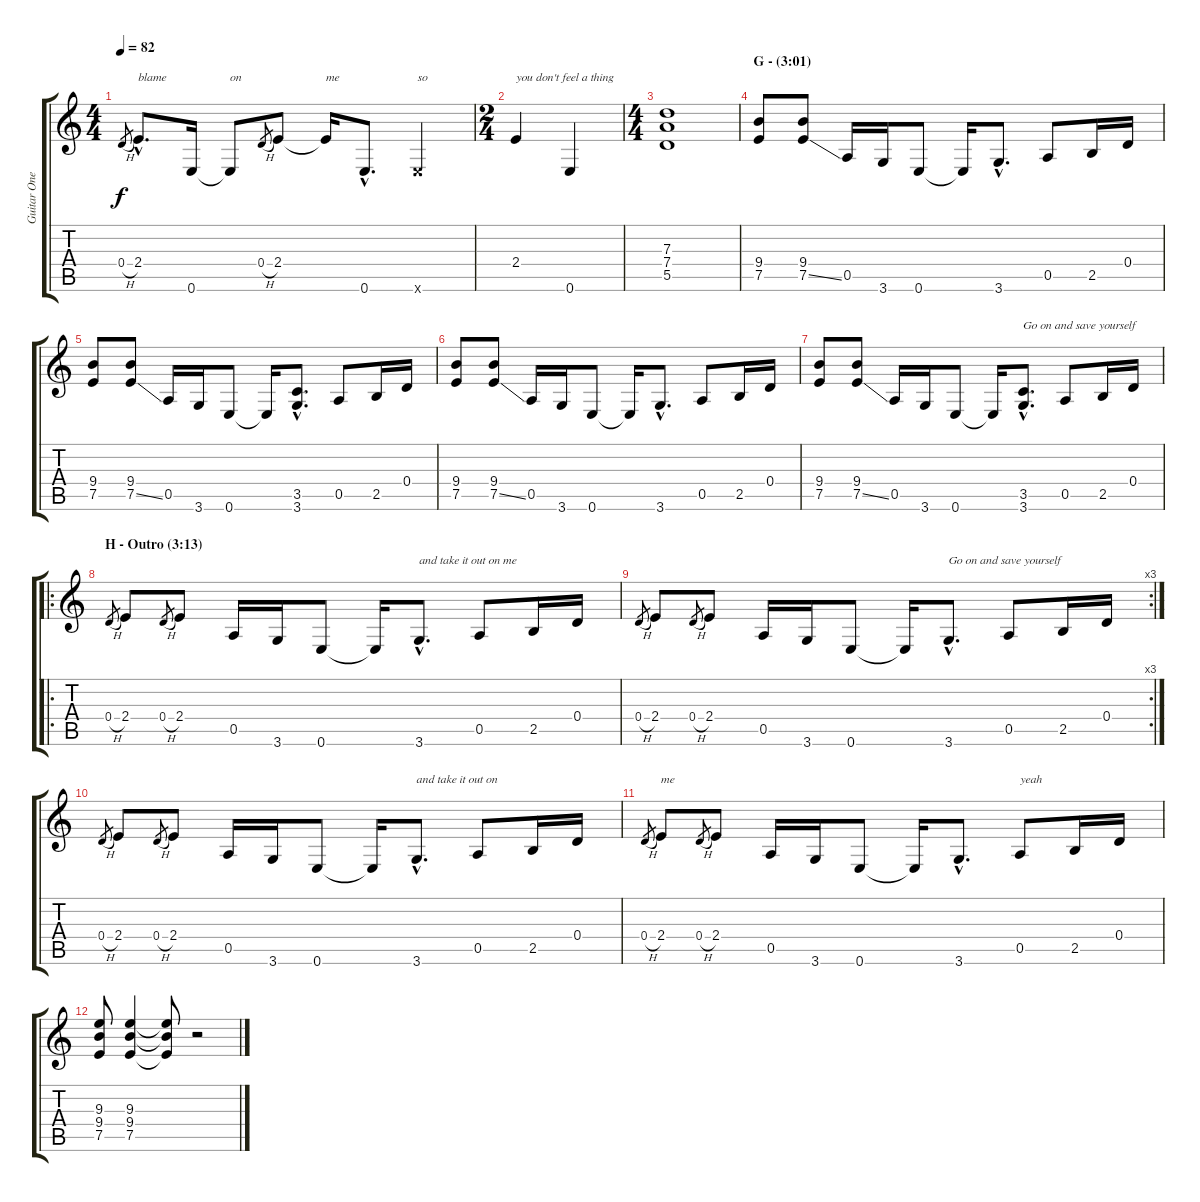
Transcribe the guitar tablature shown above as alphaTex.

\track ("Guitar One" "Guitar One") {instrument distortionguitar}
\staff {score tabs}
\tuning (E4 B3 G3 D3 A2 E2) {hide}
\ts (4 4)
\tempo 82
\clef g2
\ks c
0.4{h}.8{gr dy f} 2.4{hac}.8{d txt "blame"} 0.6.16 0.6{t}.8{txt "on"} 0.4{h}.8{gr} 2.4.8 2.4{t}.16{txt "me"} 0.6{hac}.8{d} 0.6{x}.4{txt "so"} |
\ts (2 4)
2.4.4{txt "you don't feel a thing"} 0.6.4 |
\ts (4 4)
(7.3 7.4 5.5).1 |
\section ("" "G - (3:01)")
(9.4 7.5).8 (9.4 7.5{ss}).8 0.5.16 3.6.16 0.6.8 0.6{t}.16 3.6{hac}.8{d} 0.5.8 2.5.16 0.4.16 |
(9.4 7.5).8 (9.4 7.5{ss}).8 0.5.16 3.6.16 0.6.8 0.6{t}.16 (3.5{hac} 3.6{hac}).8{d} 0.5.8 2.5.16 0.4.16 |
(9.4 7.5).8 (9.4 7.5{ss}).8 0.5.16 3.6.16 0.6.8 0.6{t}.16 3.6{hac}.8{d} 0.5.8 2.5.16 0.4.16 |
(9.4 7.5).8 (9.4 7.5{ss}).8 0.5.16 3.6.16 0.6.8 0.6{t}.16 (3.5{hac} 3.6{hac}).8{d txt "Go on and save yourself"} 0.5.8 2.5.16 0.4.16 |
\ro
\section ("" "H - Outro (3:13)")
0.4{h}.8{gr} 2.4.8 0.4{h}.8{gr} 2.4.8 0.5.16 3.6.16 0.6.8 0.6{t}.16 3.6{hac}.8{d txt "and take it out on me"} 0.5.8 2.5.16 0.4.16 |
\rc 3
0.4{h}.8{gr} 2.4.8 0.4{h}.8{gr} 2.4.8 0.5.16 3.6.16 0.6.8 0.6{t}.16 3.6{hac}.8{d txt "Go on and save yourself"} 0.5.8 2.5.16 0.4.16 |
0.4{h}.8{gr} 2.4.8 0.4{h}.8{gr} 2.4.8 0.5.16 3.6.16 0.6.8 0.6{t}.16 3.6{hac}.8{d txt "and take it out on"} 0.5.8 2.5.16 0.4.16 |
0.4{h}.8{gr} 2.4.8{txt "me"} 0.4{h}.8{gr} 2.4.8 0.5.16 3.6.16 0.6.8 0.6{t}.16 3.6{hac}.8{d} 0.5.8{txt "yeah"} 2.5.16 0.4.16 |
(9.3 9.4 7.5).8 (9.3 9.4 7.5).4 (9.3{t} 9.4{t} 7.5{t}).8 r.2
